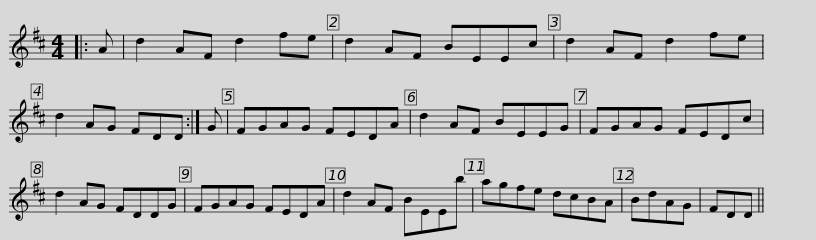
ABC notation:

X:1
L:1/8
M:4/4
I:linebreak $
K:D
V:1 treble
V:1
|: A | d2 AF d2 fe | d2 AF BEEc | d2 AF d2 fe | d2 AG FDD :| %5
 G | FGAG FEDA |$ d2 AF BEEG | FGAG FEDc | d2 AG FDDG | %10
 FGAG FEDA | d2 AF BEEb | agfe dcBA |$ BdAG | FDD || %15
